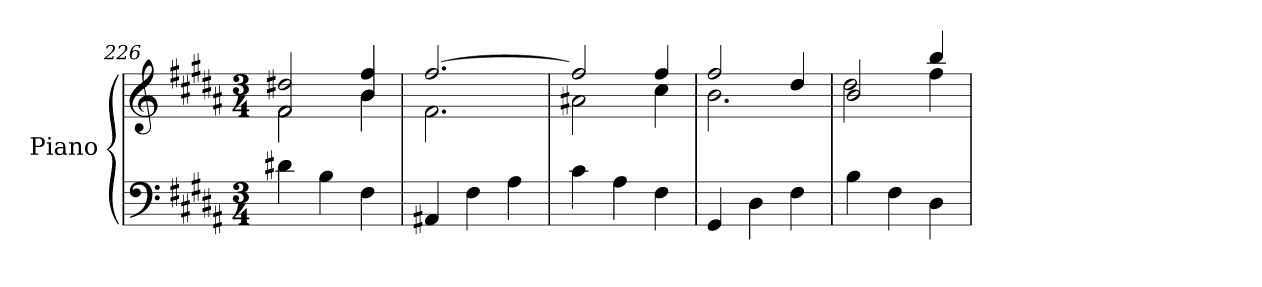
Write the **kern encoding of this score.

**kern	**kern
*part1	*part1
*staff2	*staff1
*I"Piano	*
*I'Pno	*
*clefF4	*clefG2
*k[f#c#g#d#a#]	*k[f#c#g#d#a#]
*B:	*B:
*M3/4	*M3/4
=226	=226
*	*^
4d#X\	2f#/ 2dd#X/	2f#\
4B\	.	.
4F#\	4b/ 4ff#/	4b\
=227	=227	=227
4AA#X/	[2.ff#/	2.f#\
4F#\	.	.
4A#\	.	.
!!LO:PB:g=z	!!
=228	=228	=228
4c#\	2ff#/]	2a#X\
4A#\	.	.
4F#\	4ff#/	4cc#\
!!LO:PB:g=z	!!
=229	=229	=229
4GG#/	2ff#/	2.b\
4D#\	.	.
4F#\	4dd#/	.
=230	=230	=230
4B\	2b/	2dd#\
4F#\	.	.
4D#\	4bb/	4ff#\
*	*v	*v
=	=
*-	*-
